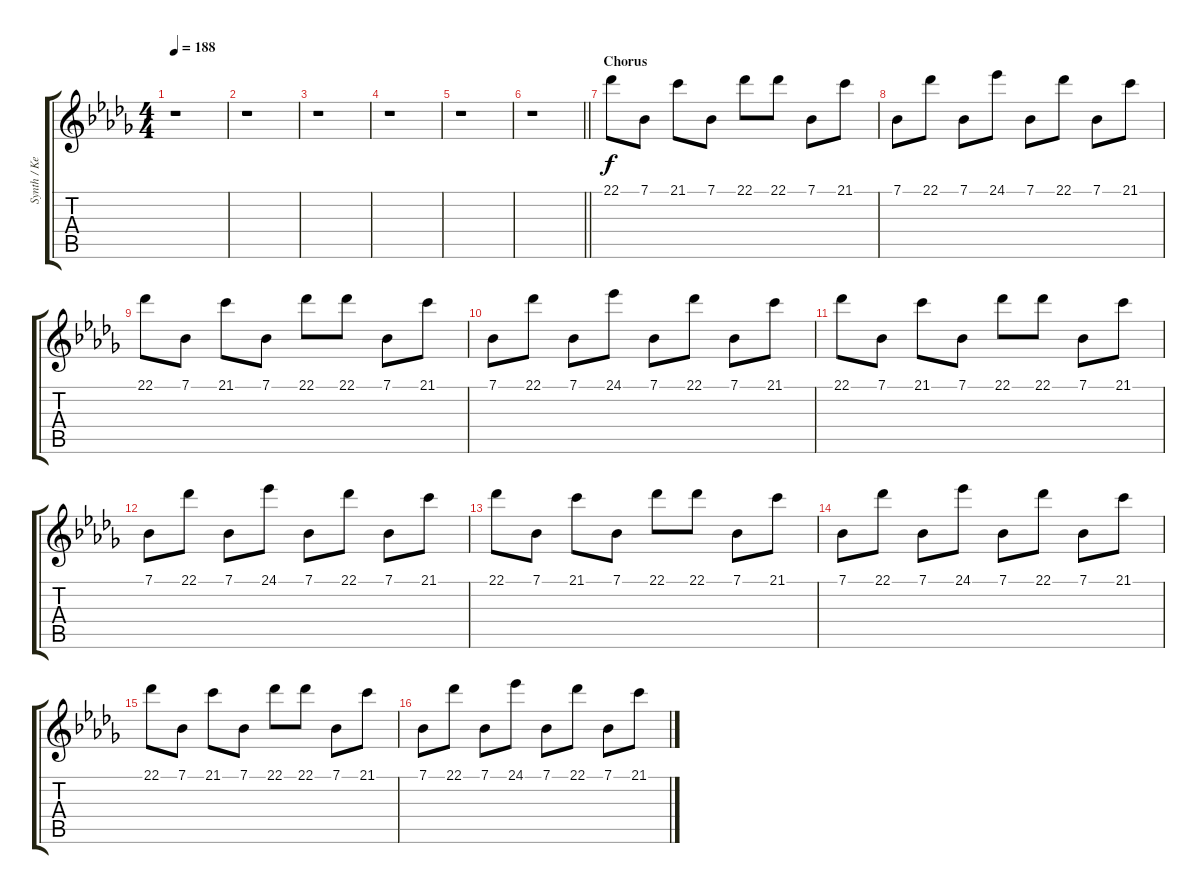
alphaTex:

\track ("Synth / Keyboard" "Synth / Ke") {instrument lead1square}
\staff {score tabs}
\tuning (Eb4 Bb3 Gb3 Db3 Ab2 Db2) {hide}
\ts (4 4)
\tempo 188
\clef g2
\ks db
r.1{dy f} |
r.1 |
r.1 |
r.1 |
r.1 |
\barLineRight lightlight
r.1 |
\section ("" "Chorus")
22.1.8 7.1.8 21.1.8 7.1.8 22.1.8 22.1.8 7.1.8 21.1.8 |
7.1.8 22.1.8 7.1.8 24.1.8 7.1.8 22.1.8 7.1.8 21.1.8 |
22.1.8 7.1.8 21.1.8 7.1.8 22.1.8 22.1.8 7.1.8 21.1.8 |
7.1.8 22.1.8 7.1.8 24.1.8 7.1.8 22.1.8 7.1.8 21.1.8 |
22.1.8 7.1.8 21.1.8 7.1.8 22.1.8 22.1.8 7.1.8 21.1.8 |
7.1.8 22.1.8 7.1.8 24.1.8 7.1.8 22.1.8 7.1.8 21.1.8 |
22.1.8 7.1.8 21.1.8 7.1.8 22.1.8 22.1.8 7.1.8 21.1.8 |
7.1.8 22.1.8 7.1.8 24.1.8 7.1.8 22.1.8 7.1.8 21.1.8 |
22.1.8 7.1.8 21.1.8 7.1.8 22.1.8 22.1.8 7.1.8 21.1.8 |
7.1.8 22.1.8 7.1.8 24.1.8 7.1.8 22.1.8 7.1.8 21.1.8
